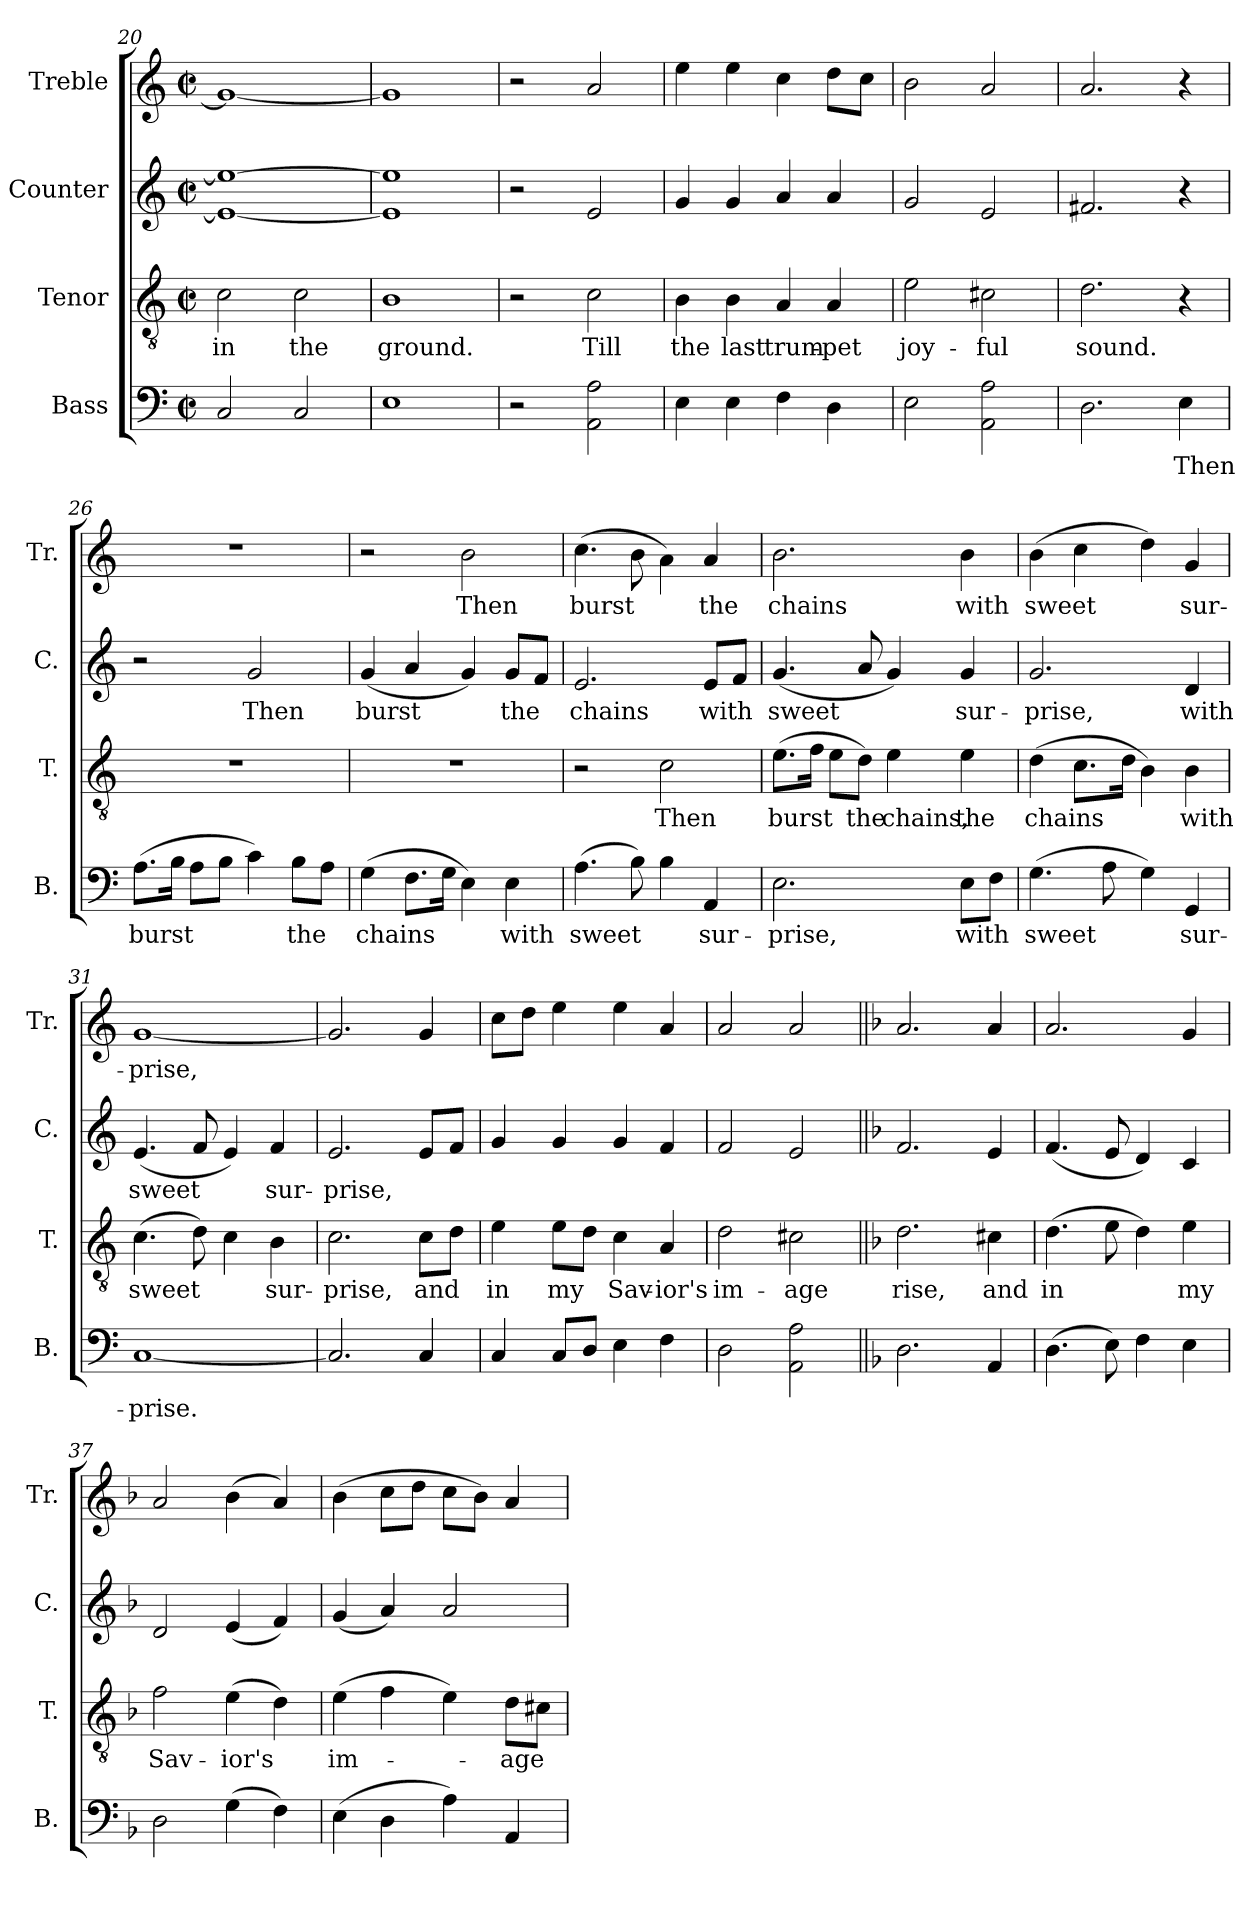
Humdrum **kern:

**kern	**text	**kern	**text	**kern	**text	**kern	**text
*part4	*part4	*part3	*part3	*part2	*part2	*part1	*part1
*staff4	*staff4	*staff3	*staff3	*staff2	*staff2	*staff1	*staff1
*I"Bass	*	*I"Tenor	*	*I"Counter	*	*I"Treble	*
*I'B.	*	*I'T.	*	*I'C.	*	*I'Tr.	*
*clefF4	*	*clefGv2	*	*clefG2	*	*clefG2	*
*k[]	*	*k[]	*	*k[]	*	*k[]	*
*M4/4	*	*M4/4	*	*M4/4	*	*M4/4	*
*met(c|)	*	*met(c|)	*	*met(c|)	*	*met(c|)	*
=20	=20	=20	=20	=20	=20	=20	=20
2C/	.	2c\	in	1e_ 1ee_	.	1g_	.
2C/	.	2c\	the	.	.	.	.
=21	=21	=21	=21	=21	=21	=21	=21
1E	.	1B	ground.	1e] 1ee]	.	1g]	.
!!LO:LB:g=z
=22	=22	=22	=22	=22	=22	=22	=22
2r	.	2r	.	2r	.	2r	.
2AA\ 2A\	.	2c\	Till	2e/	.	2a/	.
=23	=23	=23	=23	=23	=23	=23	=23
4E\	.	4B\	the	4g/	.	4ee\	.
4E\	.	4B\	last	4g/	.	4ee\	.
4F\	.	4A/	trum-	4a/	.	4cc\	.
4D\	.	4A/	-pet	4a/	.	8dd\L	.
.	.	.	.	.	.	8cc\J	.
=24	=24	=24	=24	=24	=24	=24	=24
2E\	.	2e\	joy-	2g/	.	2b\	.
2AA\ 2A\	.	2c#X\	-ful	2e/	.	2a/	.
=25	=25	=25	=25	=25	=25	=25	=25
2.D\	.	2.d\	sound.	2.f#X/	.	2.a/	.
4E\	Then	4r	.	4r	.	4r	.
=26	=26	=26	=26	=26	=26	=26	=26
(8.A\L	burst	1r	.	2r	.	1r	.
16B\Jk	.	.	.	.	.	.	.
8A\L	.	.	.	.	.	.	.
8B\J	.	.	.	.	.	.	.
4c\)	.	.	.	2g/	Then	.	.
8B\L	the	.	.	.	.	.	.
8A\J	.	.	.	.	.	.	.
=27	=27	=27	=27	=27	=27	=27	=27
(4G\	chains	1r	.	(4g/	burst	2r	.
8.F\L	.	.	.	4a/	.	.	.
16G\Jk	.	.	.	.	.	.	.
4E\)	.	.	.	4g/)	.	2b\	Then
4E\	with	.	.	8g/L	the	.	.
.	.	.	.	8f/J	.	.	.
=28	=28	=28	=28	=28	=28	=28	=28
(4.A\	sweet	2r	.	2.e/	chains	(4.cc\	burst
8B\)	.	.	.	.	.	8b\	.
4B\	.	2c\	Then	.	.	4a\)	.
4AA/	sur-	.	.	8e/L	with	4a/	the
.	.	.	.	8f/J	.	.	.
!!LO:PB:g=z
=29	=29	=29	=29	=29	=29	=29	=29
2.E\	-prise,	(8.e\L	burst	(4.g/	sweet	2.b\	chains
.	.	16f\Jk	.	.	.	.	.
.	.	8e\L	.	.	.	.	.
.	.	8d\J)	the	8a/	.	.	.
.	.	4e\	chains,	4g/)	.	.	.
8E\L	with	4e\	the	4g/	sur-	4b\	with
8F\J	.	.	.	.	.	.	.
=30	=30	=30	=30	=30	=30	=30	=30
(4.G\	sweet	(4d\	chains	2.g/	-prise,	(4b\	sweet
.	.	8.c\L	.	.	.	4cc\	.
8A\	.	.	.	.	.	.	.
.	.	16d\Jk	.	.	.	.	.
4G\)	.	4B\)	.	.	.	4dd\)	.
4GG/	sur-	4B\	with	4d/	with	4g/	sur-
=31	=31	=31	=31	=31	=31	=31	=31
[1C	-prise.	(4.c\	sweet	(4.e/	sweet	[1g	-prise,
.	.	8d\)	.	8f/	.	.	.
.	.	4c\	.	4e/)	.	.	.
.	.	4B\	sur-	4f/	sur-	.	.
=32	=32	=32	=32	=32	=32	=32	=32
2.C/]	.	2.c\	-prise,	2.e/	-prise,	2.g/]	.
4C/	.	8c\L	and	8e/L	.	4g/	.
.	.	8d\J	.	8f/J	.	.	.
=33	=33	=33	=33	=33	=33	=33	=33
4C/	.	4e\	in	4g/	.	8cc\L	.
.	.	.	.	.	.	8dd\J	.
8C/L	.	8e\L	my	4g/	.	4ee\	.
8D/J	.	8d\J	.	.	.	.	.
4E\	.	4c\	Sav-	4g/	.	4ee\	.
4F\	.	4A/	-ior's	4f/	.	4a/	.
=34	=34	=34	=34	=34	=34	=34	=34
2D\	.	2d\	im-	2f/	.	2a/	.
2AA\ 2A\	.	2c#X\	-age	2e/	.	2a/	.
=35||	=35||	=35||	=35||	=35||	=35||	=35||	=35||
*k[b-]	*	*k[b-]	*	*k[b-]	*	*k[b-]	*
2.D\	.	2.d\	rise,	2.f/	.	2.a/	.
4AA/	.	4c#X\	and	4e/	.	4a/	.
!!LO:LB:g=z
=36	=36	=36	=36	=36	=36	=36	=36
(4.D\	.	(4.d\	in	(4.f/	.	2.a/	.
8E\)	.	8e\	.	8e/	.	.	.
4F\	.	4d\)	.	4d/)	.	.	.
4E\	.	4e\	my	4c/	.	4g/	.
=37	=37	=37	=37	=37	=37	=37	=37
2D\	.	2f\	Sav-	2d/	.	2a/	.
(4G\	.	(4e\	-ior's	(4e/	.	(4b-\	.
4F\)	.	4d\)	.	4f/)	.	4a/)	.
=38	=38	=38	=38	=38	=38	=38	=38
(4E\	.	(4e\	im-	(4g/	.	(4b-\	.
4D\	.	4f\	.	4a/)	.	8cc\L	.
.	.	.	.	.	.	8dd\J	.
4A\)	.	4e\)	.	2a/	.	8cc\L	.
.	.	.	.	.	.	8b-\J)	.
4AA/	.	8d\L	-age	.	.	4a/	.
.	.	8c#X\J	.	.	.	.	.
=	=	=	=	=	=	=	=
*-	*-	*-	*-	*-	*-	*-	*-
